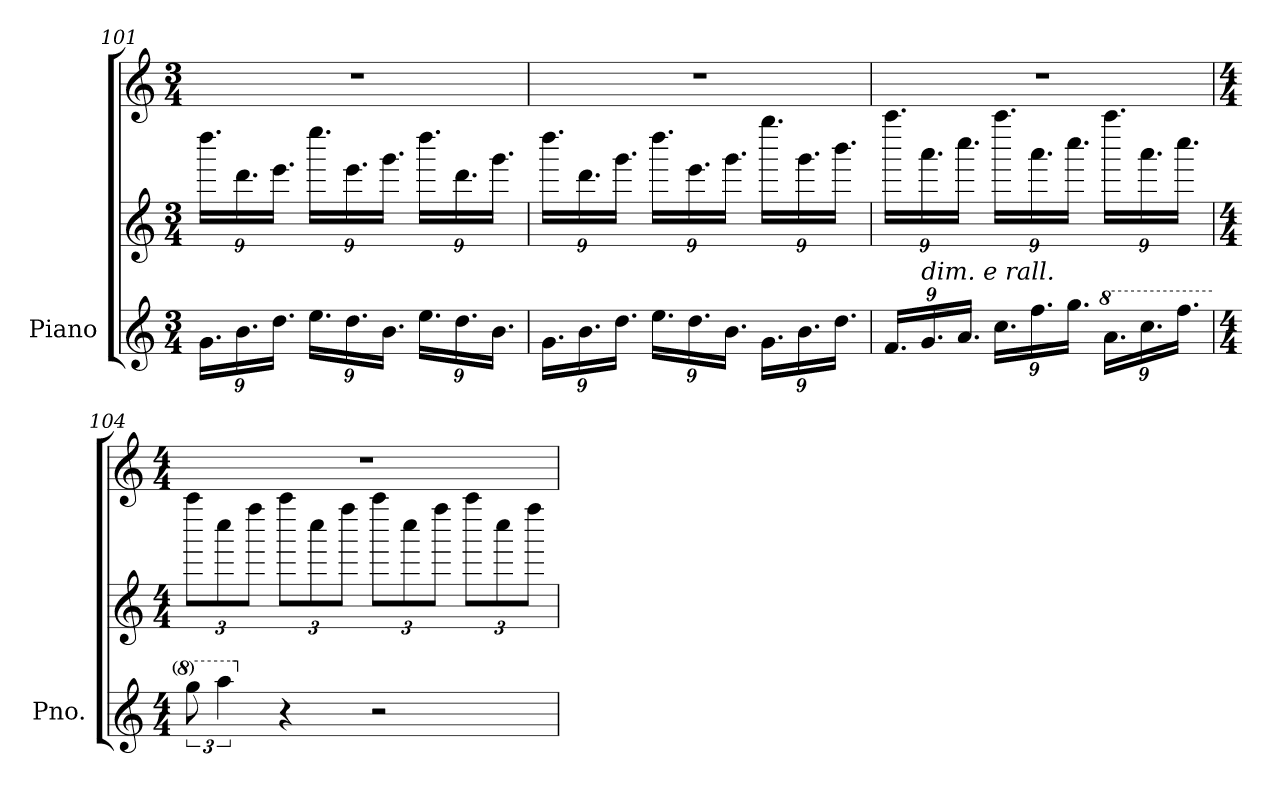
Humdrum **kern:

**kern	**kern	**kern
*part1	*part1	*part1
*staff3	*staff2	*staff1
*I"Piano	*	*
*I'Pno.	*	*
*clefG2	*clefG2	*clefG2
*k[]	*k[]	*k[]
*M3/4	*M3/4	*M3/4
*MM84	*MM84	*MM84
*Xbrackettup	*Xbrackettup	*
=101	=101	=101
18.g\LL	18.dddd\LL	2.r
18.b\	18.ddd\	.
18.dd\JJ	18.eee\JJ	.
18.ee\LL	18.eeee\LL	.
18.dd\	18.eee\	.
18.b\JJ	18.ggg\JJ	.
18.ee\LL	18.dddd\LL	.
18.dd\	18.ddd\	.
18.b\JJ	18.ggg\JJ	.
!!LO:LB:g=z
=102	=102	=102
18.g\LL	18.dddd\LL	2.r
18.b\	18.ddd\	.
18.dd\JJ	18.ggg\JJ	.
18.ee\LL	18.dddd\LL	.
18.dd\	18.eee\	.
18.b\JJ	18.ggg\JJ	.
18.g\LL	18.gggg\LL	.
18.b\	18.ggg\	.
18.dd\JJ	18.bbb\JJ	.
=103	=103	=103
*	*	*MM75
18.f/LL	18.aaaa\LL	2.r
!LO:TX:a:i:t=dim. e rall.	!	!
18.g/	18.aaa\	.
18.a/JJ	18.cccc\JJ	.
18.cc\LL	18.aaaa\LL	.
18.ff\	18.aaa\	.
18.gg\JJ	18.cccc\JJ	.
*8va	*	*
18.aa\LL	18.aaaa\LL	.
18.ccc\	18.aaa\	.
18.fff\JJ	18.cccc\JJ	.
=104	=104	=104
*M4/4	*M4/4	*M4/4
*brackettup	*	*
*	*	*MM70
12ggg\	12aaaa\L	1r
6aaa\	12cccc\	.
.	12ffff\J	.
*X8va	*	*
4r	12aaaa\L	.
.	12cccc\	.
.	12ffff\J	.
2r	12aaaa\L	.
.	12cccc\	.
.	12ffff\J	.
.	12aaaa\L	.
.	12cccc\	.
.	12ffff\J	.
=	=	=
*-	*-	*-
